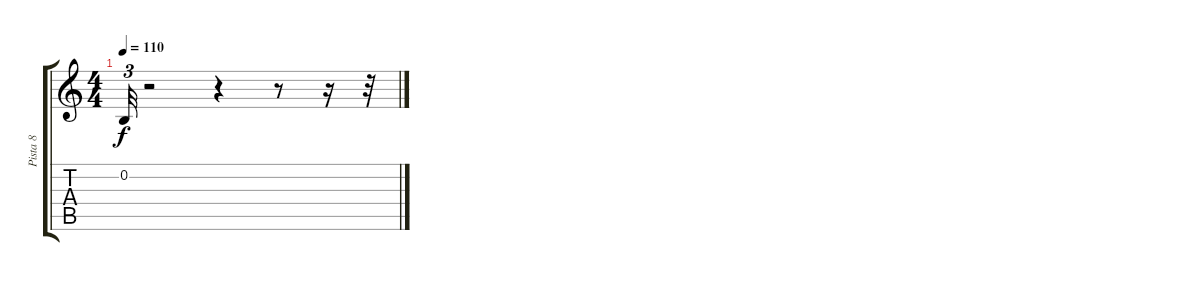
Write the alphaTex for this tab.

\track ("Pista 8" "Pista 8") {solo instrument frenchhorn}
\staff {score tabs}
\tuning (E4 B3 G3 D3 A2 E2) {hide}
\ts (4 4)
\tempo 110
\clef g2
\ks c
0.2{t}.32{tu (3 2) dy f} r.2 r.4 r.8 r.16 r.32
